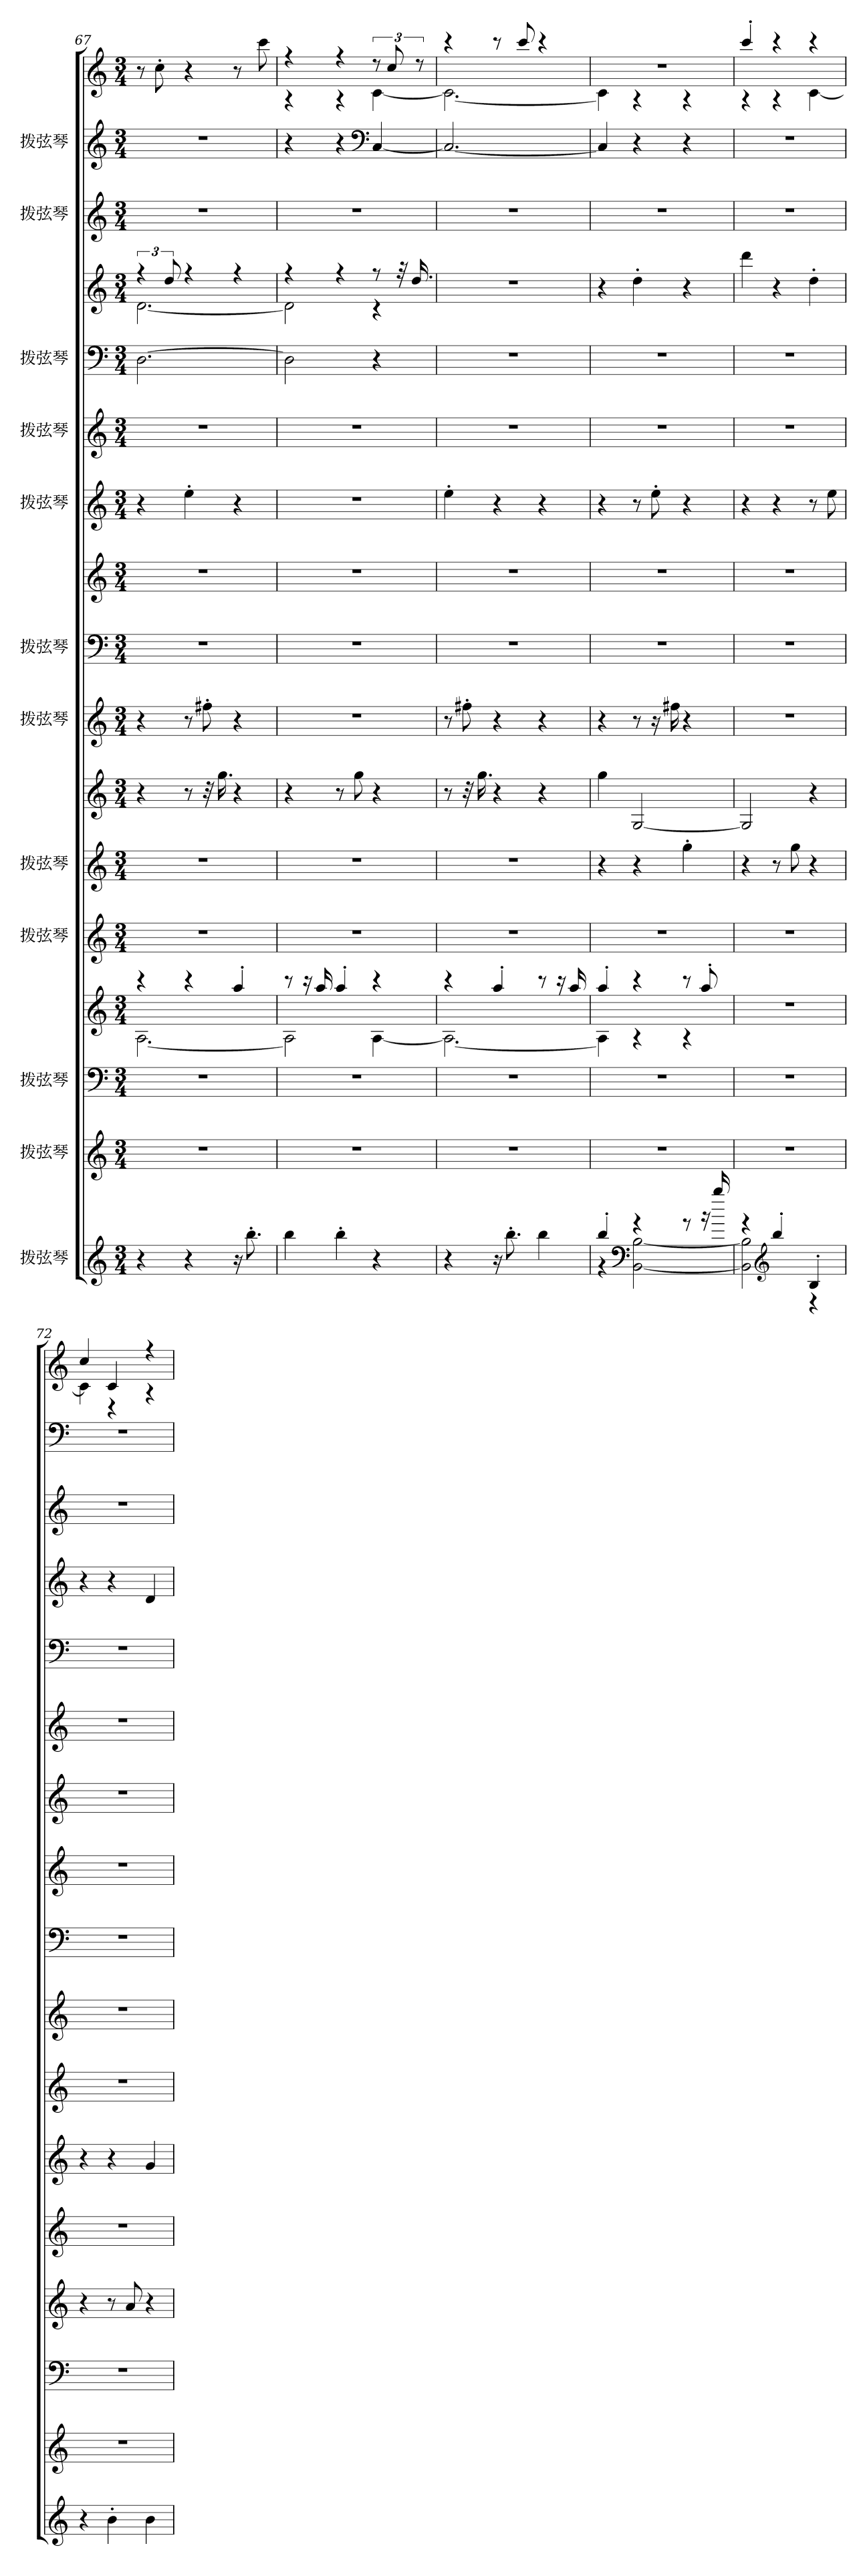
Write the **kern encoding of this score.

**kern	**kern	**kern	**kern	**kern	**kern	**kern	**kern	**kern	**kern	**kern	**kern	**kern	**kern	**kern	**kern	**kern
*part12	*part11	*part10	*part10	*part9	*part8	*part8	*part7	*part6	*part6	*part5	*part4	*part3	*part3	*part2	*part1	*part1
*staff17	*staff16	*staff15	*staff14	*staff13	*staff12	*staff11	*staff10	*staff9	*staff8	*staff7	*staff6	*staff5	*staff4	*staff3	*staff2	*staff1
*I"拨弦琴	*I"拨弦琴	*I"拨弦琴	*	*I"拨弦琴	*I"拨弦琴	*	*I"拨弦琴	*I"拨弦琴	*	*I"拨弦琴	*I"拨弦琴	*I"拨弦琴	*	*I"拨弦琴	*I"拨弦琴	*
!!LO:PB:g=z
*clefG2	*clefG2	*clefF4	*clefG2	*clefG2	*clefG2	*clefG2	*clefG2	*clefF4	*clefG2	*clefG2	*clefG2	*clefF4	*clefG2	*clefG2	*clefG2	*clefG2
*k[]	*k[]	*k[]	*k[]	*k[]	*k[]	*k[]	*k[]	*k[]	*k[]	*k[]	*k[]	*k[]	*k[]	*k[]	*k[]	*k[]
*M3/4	*M3/4	*M3/4	*M3/4	*M3/4	*M3/4	*M3/4	*M3/4	*M3/4	*M3/4	*M3/4	*M3/4	*M3/4	*M3/4	*M3/4	*M3/4	*M3/4
=67	=67	=67	=67	=67	=67	=67	=67	=67	=67	=67	=67	=67	=67	=67	=67	=67
*	*	*	*^	*	*	*	*	*	*	*	*	*	*^	*	*	*
4r	2.r	2.r	4r	[2.A\	2.r	2.r	4r	4r	2.r	2.r	4r	2.r	[2.D\	6r	[2.d\	2.r	2.r	8r
.	.	.	.	.	.	.	.	.	.	.	.	.	.	.	.	.	.	8cc'\
.	.	.	.	.	.	.	.	.	.	.	.	.	.	12dd/	.	.	.	.
4r	.	.	4r	.	.	.	8r	8r	.	.	4ee'\	.	.	4r	.	.	.	4r
.	.	.	.	.	.	.	32r	8ff#X'\	.	.	.	.	.	.	.	.	.	.
.	.	.	.	.	.	.	16.gg\	.	.	.	.	.	.	.	.	.	.	.
16r	.	.	4aa'/	.	.	.	4r	4r	.	.	4r	.	.	4r	.	.	.	8r
8.bb'\	.	.	.	.	.	.	.	.	.	.	.	.	.	.	.	.	.	.
.	.	.	.	.	.	.	.	.	.	.	.	.	.	.	.	.	.	8ccc\
=68	=68	=68	=68	=68	=68	=68	=68	=68	=68	=68	=68	=68	=68	=68	=68	=68	=68	=68
*	*	*	*	*	*	*	*	*	*	*	*	*	*	*	*	*	*	*^
4bb\	2.r	2.r	8r	2A\]	2.r	2.r	4r	2.r	2.r	2.r	2.r	2.r	2D\]	4r	2d\]	2.r	4r	4r	4r
.	.	.	16r	.	.	.	.	.	.	.	.	.	.	.	.	.	.	.	.
.	.	.	16aa/	.	.	.	.	.	.	.	.	.	.	.	.	.	.	.	.
4bb'\	.	.	4aa'/	.	.	.	8r	.	.	.	.	.	.	4r	.	.	4r	4r	4r
.	.	.	.	.	.	.	8gg\	.	.	.	.	.	.	.	.	.	.	.	.
*	*	*	*	*	*	*	*	*	*	*	*	*	*	*	*	*	*clefF4	*	*
4r	.	.	4r	[4A\	.	.	4r	.	.	.	.	.	4r	8r	4r	.	[4C/	12r	[4c\
.	.	.	.	.	.	.	.	.	.	.	.	.	.	.	.	.	.	12cc/	.
.	.	.	.	.	.	.	.	.	.	.	.	.	.	32r	.	.	.	.	.
.	.	.	.	.	.	.	.	.	.	.	.	.	.	16.dd/	.	.	.	.	.
.	.	.	.	.	.	.	.	.	.	.	.	.	.	.	.	.	.	12r	.
*	*	*	*	*	*	*	*	*	*	*	*	*	*	*v	*v	*	*	*	*
=69	=69	=69	=69	=69	=69	=69	=69	=69	=69	=69	=69	=69	=69	=69	=69	=69	=69	=69
4r	2.r	2.r	4r	2.A\_	2.r	2.r	8r	8r	2.r	2.r	4ee'\	2.r	2.r	2.r	2.r	2.C/_	4r	2.c\_
.	.	.	.	.	.	.	32r	8ff#X'\	.	.	.	.	.	.	.	.	.	.
.	.	.	.	.	.	.	16.gg\	.	.	.	.	.	.	.	.	.	.	.
16r	.	.	4aa'/	.	.	.	4r	4r	.	.	4r	.	.	.	.	.	8r	.
8.bb'\	.	.	.	.	.	.	.	.	.	.	.	.	.	.	.	.	.	.
.	.	.	.	.	.	.	.	.	.	.	.	.	.	.	.	.	8ccc/	.
4bb\	.	.	8r	.	.	.	4r	4r	.	.	4r	.	.	.	.	.	4r	.
.	.	.	16r	.	.	.	.	.	.	.	.	.	.	.	.	.	.	.
.	.	.	16aa/	.	.	.	.	.	.	.	.	.	.	.	.	.	.	.
=70	=70	=70	=70	=70	=70	=70	=70	=70	=70	=70	=70	=70	=70	=70	=70	=70	=70	=70
*^	*	*	*	*	*	*	*	*	*	*	*	*	*	*	*	*	*	*
4bb'/	4r	2.r	2.r	4aa'/	4A\]	2.r	4r	4gg\	4r	2.r	2.r	4r	2.r	2.r	4r	2.r	4C/]	2.r	4c\]
*clefF4	*	*	*	*	*	*	*	*	*	*	*	*	*	*	*	*	*	*	*
4r	[2BB\ [2B\	.	.	4r	4r	.	4r	[2G/	8r	.	.	8r	.	.	4dd'\	.	4r	.	4r
.	.	.	.	.	.	.	.	.	16r	.	.	8ee'\	.	.	.	.	.	.	.
.	.	.	.	.	.	.	.	.	16ff#X\	.	.	.	.	.	.	.	.	.	.
8r	.	.	.	8r	4r	.	4gg'\	.	4r	.	.	4r	.	.	4r	.	4r	.	4r
16r	.	.	.	8aa'/	.	.	.	.	.	.	.	.	.	.	.	.	.	.	.
16bb/	.	.	.	.	.	.	.	.	.	.	.	.	.	.	.	.	.	.	.
*	*	*	*	*v	*v	*	*	*	*	*	*	*	*	*	*	*	*	*	*
!!LO:PB:g=z	!!
=71	=71	=71	=71	=71	=71	=71	=71	=71	=71	=71	=71	=71	=71	=71	=71	=71	=71	=71
4r	2BB\] 2B\]	2.r	2.r	2.r	2.r	4r	2G/]	2.r	2.r	2.r	4r	2.r	2.r	4ddd\	2.r	2.r	4ccc'/	4r
*clefG2	*	*	*	*	*	*	*	*	*	*	*	*	*	*	*	*	*	*
4bb'/	.	.	.	.	.	8r	.	.	.	.	4r	.	.	4r	.	.	4r	4r
.	.	.	.	.	.	8gg\	.	.	.	.	.	.	.	.	.	.	.	.
4B'/	4r	.	.	.	.	4r	4r	.	.	.	8r	.	.	4dd'\	.	.	4r	[4c\
.	.	.	.	.	.	.	.	.	.	.	8ee\	.	.	.	.	.	.	.
*v	*v	*	*	*	*	*	*	*	*	*	*	*	*	*	*	*	*	*
=72	=72	=72	=72	=72	=72	=72	=72	=72	=72	=72	=72	=72	=72	=72	=72	=72	=72
4r	2.r	2.r	4r	2.r	4r	2.r	2.r	2.r	2.r	2.r	2.r	2.r	4r	2.r	2.r	4cc/	4c\]
4b'\	.	.	8r	.	4r	.	.	.	.	.	.	.	4r	.	.	4c/	4r
.	.	.	8a/	.	.	.	.	.	.	.	.	.	.	.	.	.	.
4b\	.	.	4r	.	4g/	.	.	.	.	.	.	.	4d/	.	.	4r	4r
*	*	*	*	*	*	*	*	*	*	*	*	*	*	*	*	*v	*v
=	=	=	=	=	=	=	=	=	=	=	=	=	=	=	=	=
*-	*-	*-	*-	*-	*-	*-	*-	*-	*-	*-	*-	*-	*-	*-	*-	*-
